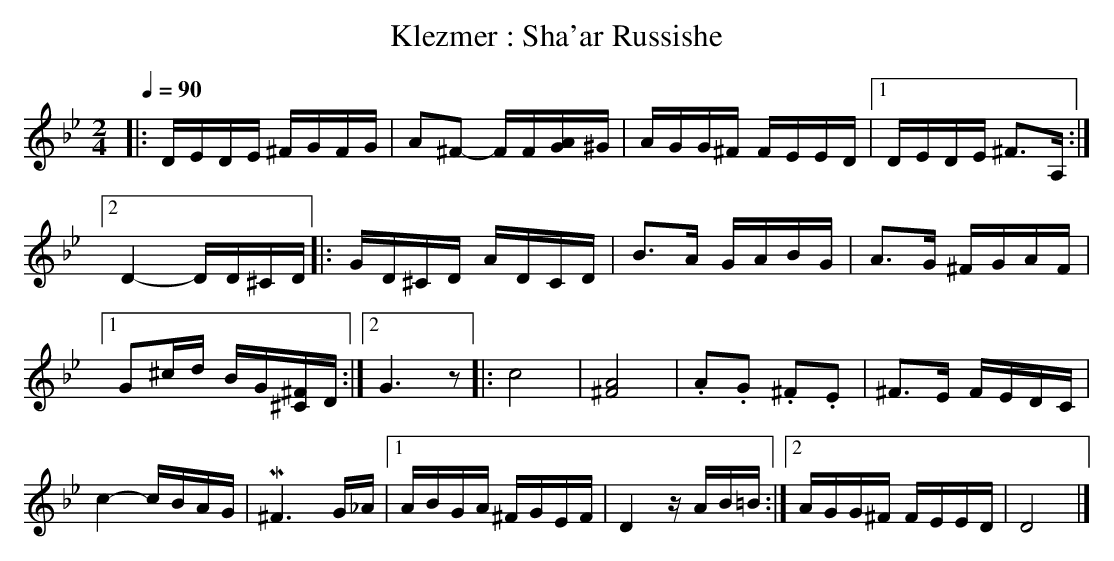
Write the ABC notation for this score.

X:1
T:Klezmer : Sha'ar Russishe
M:2/4
L:1/16
Q:1/4=90
K:Bbmaj
|: DEDE ^FGFG | A2^F2- FF[GA]^G | AGG^F FEED |1\
DEDE ^F3A, :|2 D4- DD^CD |:\
GD^CD ADCD | B3A GABG | A3G ^FGAF |1\
G2^cd BG[^C^F]D :|2 G6 z2 |:\
c8 | [^F8A8] | .A2.G2 .^F2.E2 | ^F3E FEDC |\
c4- cBAG | M^F6 G_A |1\
ABGA ^FGEF | D4 zAB=B :|2 AGG^F FEED | D8 |]
